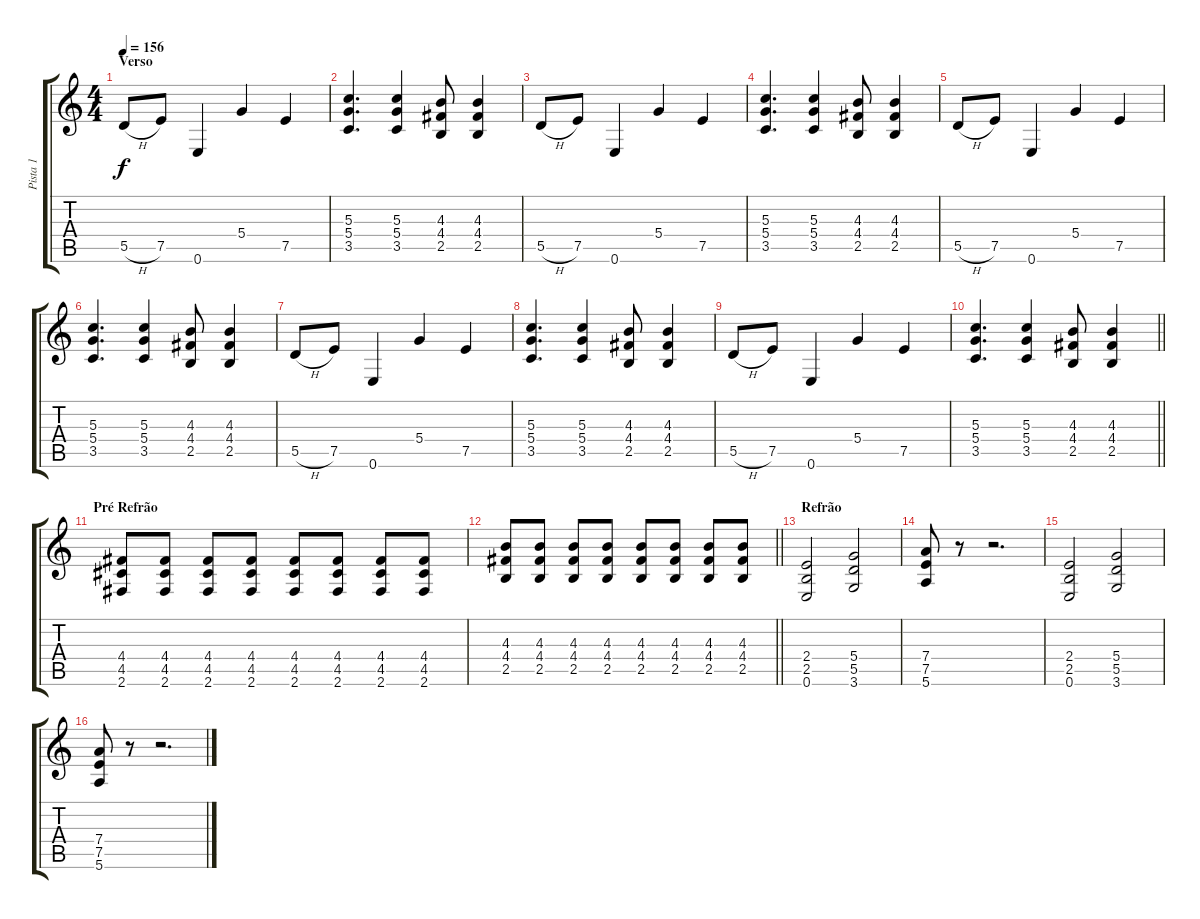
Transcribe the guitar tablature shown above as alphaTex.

\track ("Pista 1" "Pista 1") {instrument distortionguitar}
\staff {score tabs}
\tuning (E4 B3 G3 D3 A2 E2) {hide}
\ts (4 4)
\section ("" "Verso")
\tempo 156
\clef g2
\ks c
5.5{h}.8{dy f} 7.5.8 0.6.4 5.4.4 7.5.4 |
(5.3 5.4 3.5).4{d} (5.3 5.4 3.5).4 (4.3 4.4 2.5).8 (4.3 4.4 2.5).4 |
5.5{h}.8 7.5.8 0.6.4 5.4.4 7.5.4 |
(5.3 5.4 3.5).4{d} (5.3 5.4 3.5).4 (4.3 4.4 2.5).8 (4.3 4.4 2.5).4 |
5.5{h}.8 7.5.8 0.6.4 5.4.4 7.5.4 |
(5.3 5.4 3.5).4{d} (5.3 5.4 3.5).4 (4.3 4.4 2.5).8 (4.3 4.4 2.5).4 |
5.5{h}.8 7.5.8 0.6.4 5.4.4 7.5.4 |
(5.3 5.4 3.5).4{d} (5.3 5.4 3.5).4 (4.3 4.4 2.5).8 (4.3 4.4 2.5).4 |
5.5{h}.8 7.5.8 0.6.4 5.4.4 7.5.4 |
\barLineRight lightlight
(5.3 5.4 3.5).4{d} (5.3 5.4 3.5).4 (4.3 4.4 2.5).8 (4.3 4.4 2.5).4 |
\section ("" "Pré Refrão")
(4.4 4.5 2.6).8 (4.4 4.5 2.6).8 (4.4 4.5 2.6).8 (4.4 4.5 2.6).8 (4.4 4.5 2.6).8 (4.4 4.5 2.6).8 (4.4 4.5 2.6).8 (4.4 4.5 2.6).8 |
\barLineRight lightlight
(4.3 4.4 2.5).8 (4.3 4.4 2.5).8 (4.3 4.4 2.5).8 (4.3 4.4 2.5).8 (4.3 4.4 2.5).8 (4.3 4.4 2.5).8 (4.3 4.4 2.5).8 (4.3 4.4 2.5).8 |
\section ("" "Refrão")
(2.4 2.5 0.6).2 (5.4 5.5 3.6).2 |
(7.4 7.5 5.6).8 r.8 r.2{d} |
(2.4 2.5 0.6).2 (5.4 5.5 3.6).2 |
(7.4 7.5 5.6).8 r.8 r.2{d}
